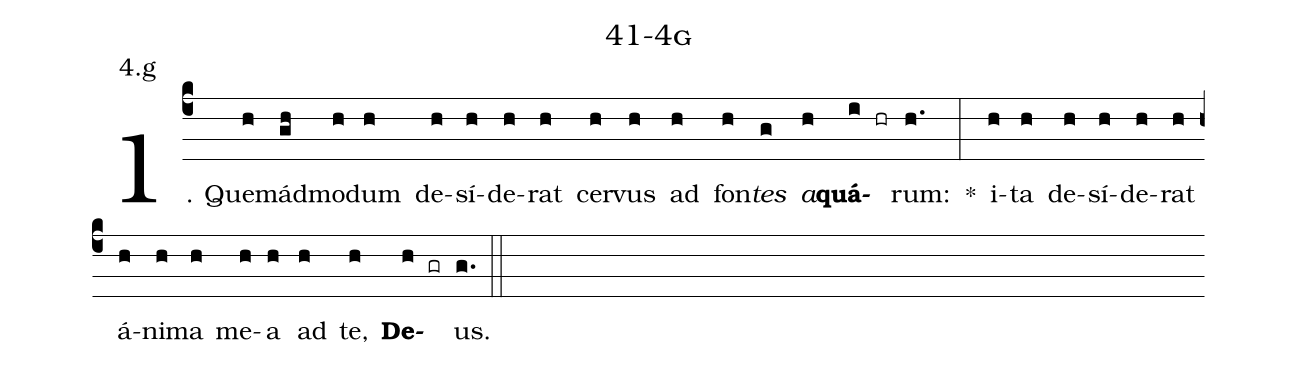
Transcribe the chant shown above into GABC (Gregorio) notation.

name: 41-4g;
annotation: 4.g;
%%
(c4)1. Quem(h)ád(gh)mo(h)dum(h) de(h)sí(h)de(h)rat(h) cer(h)vus(h) ad(h) fon(h)<i>tes</i>(g) <i>a</i>(h)<b>quá</b>(i hr)rum:(h.) *(:) i(h)ta(h) de(h)sí(h)de(h)rat(h) á(h)ni(h)ma(h) me(h)a(h) ad(h) te,(h) <b>De</b>(h gr)us.(g.) (::)
